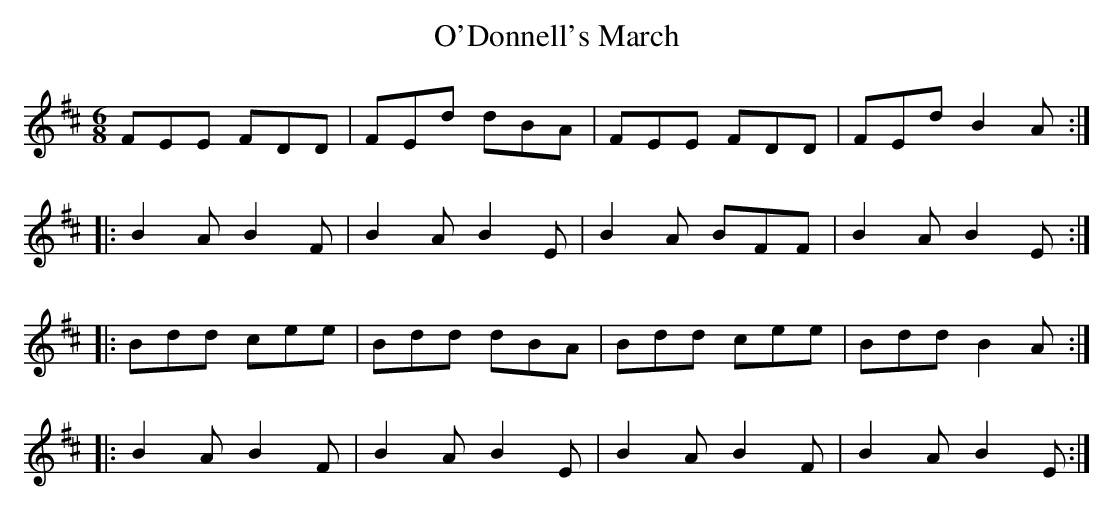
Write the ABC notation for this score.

X:1
T:O'Donnell's March
M:6/8
L:1/8
K:D
FEE FDD|FEd dBA|FEE FDD|FEd B2A:|!
|:B2A B2F|B2A B2E|B2A BFF|B2A B2E:|!
|:Bdd cee|Bdd dBA|Bdd cee|Bdd B2A:|!
|:B2A B2F|B2A B2E|B2A B2F|B2A B2E:|!
